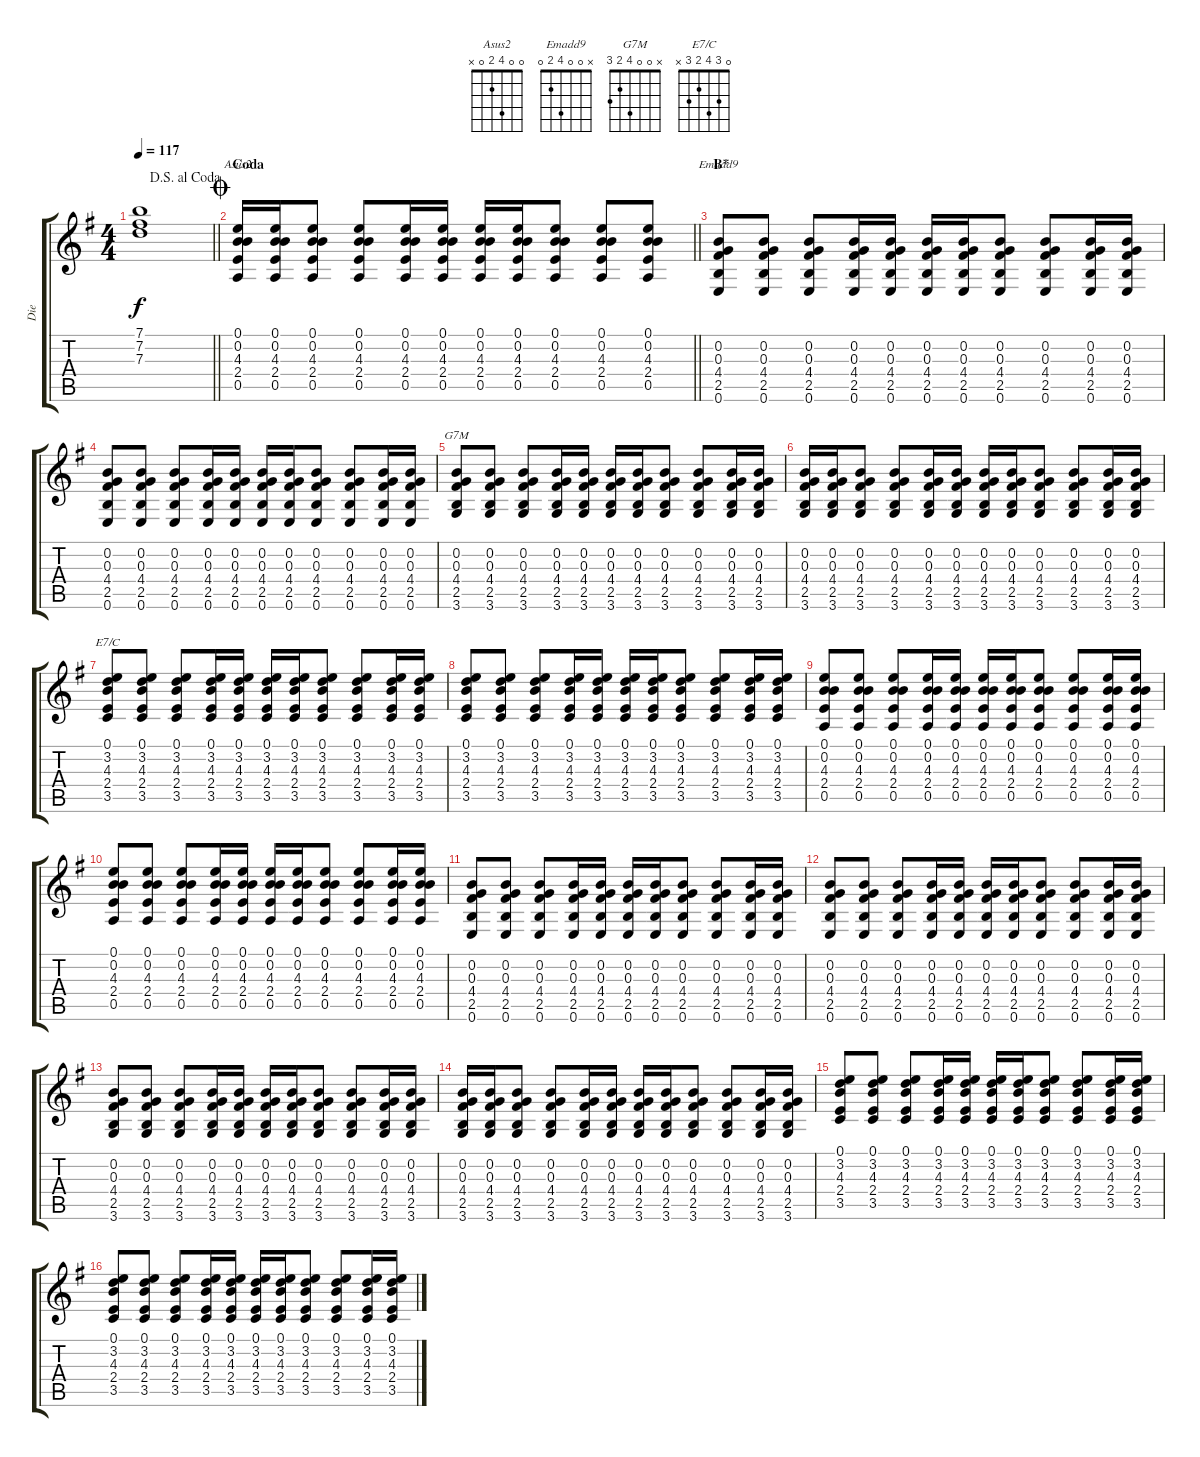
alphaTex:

\track ("Die" "Die") {instrument acousticguitarsteel}
\staff {score tabs}
\tuning (E4 B3 G3 D3 A2 E2) {hide}
\chord ("Asus2" 0 0 4 2 0 x)
\chord ("Emadd9" x 0 0 4 2 0)
\chord ("G7M" x 0 0 4 2 3)
\chord ("E7/C" 0 3 4 2 3 x)
\ts (4 4)
\jump dalsegnoalcoda
\tempo 117
\clef g2
\barLineRight lightlight
\ks eminor
(7.1{t} 7.2{t} 7.3{t}).1{dy f} |
\section ("" "Coda")
\jump coda
\barLineRight lightlight
(0.1 0.2 4.3 2.4 0.5).16{ch "Asus2"} (0.1 0.2 4.3 2.4 0.5).16 (0.1 0.2 4.3 2.4 0.5).8 (0.1 0.2 4.3 2.4 0.5).8 (0.1 0.2 4.3 2.4 0.5).16 (0.1 0.2 4.3 2.4 0.5).16 (0.1 0.2 4.3 2.4 0.5).16 (0.1 0.2 4.3 2.4 0.5).16 (0.1 0.2 4.3 2.4 0.5).8 (0.1 0.2 4.3 2.4 0.5).8 (0.1 0.2 4.3 2.4 0.5).8 |
\section ("" "B*")
(0.2 0.3 4.4 2.5 0.6).8{ch "Emadd9"} (0.2 0.3 4.4 2.5 0.6).8 (0.2 0.3 4.4 2.5 0.6).8 (0.2 0.3 4.4 2.5 0.6).16 (0.2 0.3 4.4 2.5 0.6).16 (0.2 0.3 4.4 2.5 0.6).16 (0.2 0.3 4.4 2.5 0.6).16 (0.2 0.3 4.4 2.5 0.6).8 (0.2 0.3 4.4 2.5 0.6).8 (0.2 0.3 4.4 2.5 0.6).16 (0.2 0.3 4.4 2.5 0.6).16 |
(0.2 0.3 4.4 2.5 0.6).8 (0.2 0.3 4.4 2.5 0.6).8 (0.2 0.3 4.4 2.5 0.6).8 (0.2 0.3 4.4 2.5 0.6).16 (0.2 0.3 4.4 2.5 0.6).16 (0.2 0.3 4.4 2.5 0.6).16 (0.2 0.3 4.4 2.5 0.6).16 (0.2 0.3 4.4 2.5 0.6).8 (0.2 0.3 4.4 2.5 0.6).8 (0.2 0.3 4.4 2.5 0.6).16 (0.2 0.3 4.4 2.5 0.6).16 |
(0.2 0.3 4.4 2.5 3.6).8{ch "G7M"} (0.2 0.3 4.4 2.5 3.6).8 (0.2 0.3 4.4 2.5 3.6).8 (0.2 0.3 4.4 2.5 3.6).16 (0.2 0.3 4.4 2.5 3.6).16 (0.2 0.3 4.4 2.5 3.6).16 (0.2 0.3 4.4 2.5 3.6).16 (0.2 0.3 4.4 2.5 3.6).8 (0.2 0.3 4.4 2.5 3.6).8 (0.2 0.3 4.4 2.5 3.6).16 (0.2 0.3 4.4 2.5 3.6).16 |
(0.2 0.3 4.4 2.5 3.6).16 (0.2 0.3 4.4 2.5 3.6).16 (0.2 0.3 4.4 2.5 3.6).8 (0.2 0.3 4.4 2.5 3.6).8 (0.2 0.3 4.4 2.5 3.6).16 (0.2 0.3 4.4 2.5 3.6).16 (0.2 0.3 4.4 2.5 3.6).16 (0.2 0.3 4.4 2.5 3.6).16 (0.2 0.3 4.4 2.5 3.6).8 (0.2 0.3 4.4 2.5 3.6).8 (0.2 0.3 4.4 2.5 3.6).16 (0.2 0.3 4.4 2.5 3.6).16 |
(0.1 3.2 4.3 2.4 3.5).8{ch "E7/C"} (0.1 3.2 4.3 2.4 3.5).8 (0.1 3.2 4.3 2.4 3.5).8 (0.1 3.2 4.3 2.4 3.5).16 (0.1 3.2 4.3 2.4 3.5).16 (0.1 3.2 4.3 2.4 3.5).16 (0.1 3.2 4.3 2.4 3.5).16 (0.1 3.2 4.3 2.4 3.5).8 (0.1 3.2 4.3 2.4 3.5).8 (0.1 3.2 4.3 2.4 3.5).16 (0.1 3.2 4.3 2.4 3.5).16 |
(0.1 3.2 4.3 2.4 3.5).8 (0.1 3.2 4.3 2.4 3.5).8 (0.1 3.2 4.3 2.4 3.5).8 (0.1 3.2 4.3 2.4 3.5).16 (0.1 3.2 4.3 2.4 3.5).16 (0.1 3.2 4.3 2.4 3.5).16 (0.1 3.2 4.3 2.4 3.5).16 (0.1 3.2 4.3 2.4 3.5).8 (0.1 3.2 4.3 2.4 3.5).8 (0.1 3.2 4.3 2.4 3.5).16 (0.1 3.2 4.3 2.4 3.5).16 |
(0.1 0.2 4.3 2.4 0.5).8 (0.1 0.2 4.3 2.4 0.5).8 (0.1 0.2 4.3 2.4 0.5).8 (0.1 0.2 4.3 2.4 0.5).16 (0.1 0.2 4.3 2.4 0.5).16 (0.1 0.2 4.3 2.4 0.5).16 (0.1 0.2 4.3 2.4 0.5).16 (0.1 0.2 4.3 2.4 0.5).8 (0.1 0.2 4.3 2.4 0.5).8 (0.1 0.2 4.3 2.4 0.5).16 (0.1 0.2 4.3 2.4 0.5).16 |
(0.1 0.2 4.3 2.4 0.5).8 (0.1 0.2 4.3 2.4 0.5).8 (0.1 0.2 4.3 2.4 0.5).8 (0.1 0.2 4.3 2.4 0.5).16 (0.1 0.2 4.3 2.4 0.5).16 (0.1 0.2 4.3 2.4 0.5).16 (0.1 0.2 4.3 2.4 0.5).16 (0.1 0.2 4.3 2.4 0.5).8 (0.1 0.2 4.3 2.4 0.5).8 (0.1 0.2 4.3 2.4 0.5).16 (0.1 0.2 4.3 2.4 0.5).16 |
(0.2 0.3 4.4 2.5 0.6).8 (0.2 0.3 4.4 2.5 0.6).8 (0.2 0.3 4.4 2.5 0.6).8 (0.2 0.3 4.4 2.5 0.6).16 (0.2 0.3 4.4 2.5 0.6).16 (0.2 0.3 4.4 2.5 0.6).16 (0.2 0.3 4.4 2.5 0.6).16 (0.2 0.3 4.4 2.5 0.6).8 (0.2 0.3 4.4 2.5 0.6).8 (0.2 0.3 4.4 2.5 0.6).16 (0.2 0.3 4.4 2.5 0.6).16 |
(0.2 0.3 4.4 2.5 0.6).8 (0.2 0.3 4.4 2.5 0.6).8 (0.2 0.3 4.4 2.5 0.6).8 (0.2 0.3 4.4 2.5 0.6).16 (0.2 0.3 4.4 2.5 0.6).16 (0.2 0.3 4.4 2.5 0.6).16 (0.2 0.3 4.4 2.5 0.6).16 (0.2 0.3 4.4 2.5 0.6).8 (0.2 0.3 4.4 2.5 0.6).8 (0.2 0.3 4.4 2.5 0.6).16 (0.2 0.3 4.4 2.5 0.6).16 |
(0.2 0.3 4.4 2.5 3.6).8 (0.2 0.3 4.4 2.5 3.6).8 (0.2 0.3 4.4 2.5 3.6).8 (0.2 0.3 4.4 2.5 3.6).16 (0.2 0.3 4.4 2.5 3.6).16 (0.2 0.3 4.4 2.5 3.6).16 (0.2 0.3 4.4 2.5 3.6).16 (0.2 0.3 4.4 2.5 3.6).8 (0.2 0.3 4.4 2.5 3.6).8 (0.2 0.3 4.4 2.5 3.6).16 (0.2 0.3 4.4 2.5 3.6).16 |
(0.2 0.3 4.4 2.5 3.6).16 (0.2 0.3 4.4 2.5 3.6).16 (0.2 0.3 4.4 2.5 3.6).8 (0.2 0.3 4.4 2.5 3.6).8 (0.2 0.3 4.4 2.5 3.6).16 (0.2 0.3 4.4 2.5 3.6).16 (0.2 0.3 4.4 2.5 3.6).16 (0.2 0.3 4.4 2.5 3.6).16 (0.2 0.3 4.4 2.5 3.6).8 (0.2 0.3 4.4 2.5 3.6).8 (0.2 0.3 4.4 2.5 3.6).16 (0.2 0.3 4.4 2.5 3.6).16 |
(0.1 3.2 4.3 2.4 3.5).8 (0.1 3.2 4.3 2.4 3.5).8 (0.1 3.2 4.3 2.4 3.5).8 (0.1 3.2 4.3 2.4 3.5).16 (0.1 3.2 4.3 2.4 3.5).16 (0.1 3.2 4.3 2.4 3.5).16 (0.1 3.2 4.3 2.4 3.5).16 (0.1 3.2 4.3 2.4 3.5).8 (0.1 3.2 4.3 2.4 3.5).8 (0.1 3.2 4.3 2.4 3.5).16 (0.1 3.2 4.3 2.4 3.5).16 |
(0.1 3.2 4.3 2.4 3.5).8 (0.1 3.2 4.3 2.4 3.5).8 (0.1 3.2 4.3 2.4 3.5).8 (0.1 3.2 4.3 2.4 3.5).16 (0.1 3.2 4.3 2.4 3.5).16 (0.1 3.2 4.3 2.4 3.5).16 (0.1 3.2 4.3 2.4 3.5).16 (0.1 3.2 4.3 2.4 3.5).8 (0.1 3.2 4.3 2.4 3.5).8 (0.1 3.2 4.3 2.4 3.5).16 (0.1 3.2 4.3 2.4 3.5).16
